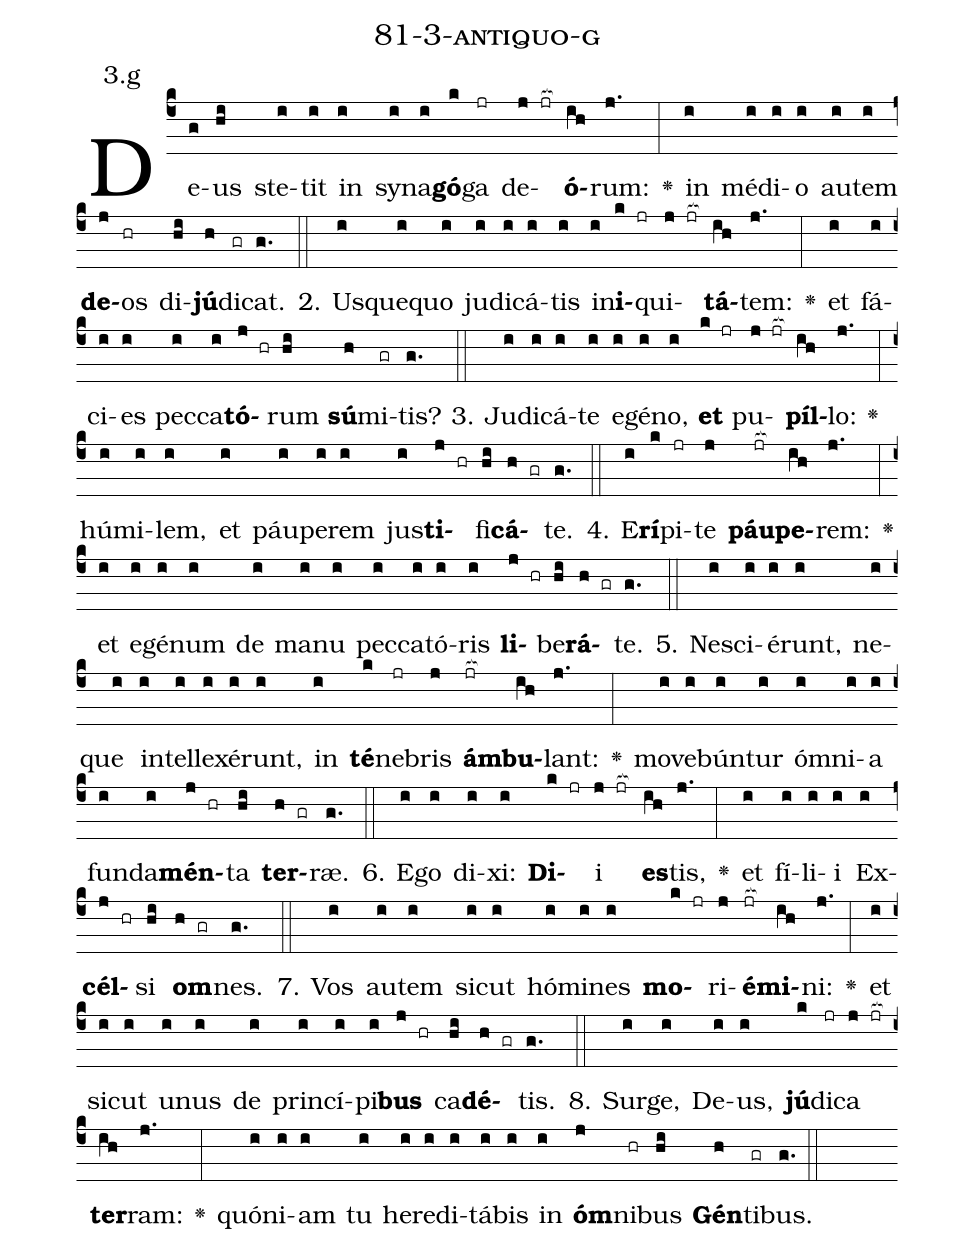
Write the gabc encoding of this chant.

name: 81-3-antiquo-g;
annotation: 3.g;
%%
(c4)De(g)us(hi) ste(i)tit(i) in(i) sy(i)na(i)<b>gó</b>(k)ga(jr) de(j jr[ocb:1{])<b>ó</b>(ih[ocb:0}])rum:(j.) <v>\greheightstar</v>(:) in(i) mé(i)di(i)o(i) au(i)tem(i) <b>de</b>(j)os(hr) di(hi)<b>jú</b>(h)di(gr)cat.(g.) (::)
2. Us(i)que(i)quo(i) ju(i)di(i)cá(i)tis(i) in(i)<b>i</b>(k jr)qui(j jr[ocb:1{])<b>tá</b>(ih[ocb:0}])tem:(j.) <v>\greheightstar</v>(:) et(i) fá(i)ci(i)es(i) pec(i)ca(i)<b>tó</b>(j hr)rum(hi) <b>sú</b>(h)mi(gr)tis?(g.) (::)
3. Ju(i)di(i)cá(i)te(i) e(i)gé(i)no,(i) <b>et</b>(k jr) pu(j jr[ocb:1{])<b>píl</b>(ih[ocb:0}])lo:(j.) <v>\greheightstar</v>(:) hú(i)mi(i)lem,(i) et(i) páu(i)pe(i)rem(i) jus(i)<b>ti</b>(j hr)fi(hi)<b>cá</b>(h gr)te.(g.) (::)
4. E(i)<b>rí</b>(k)pi(jr)te(j) <b>páu</b>(jr[ocb:1{])<b>pe</b>(ih[ocb:0}])rem:(j.) <v>\greheightstar</v>(:) et(i) e(i)gé(i)num(i) de(i) ma(i)nu(i) pec(i)ca(i)tó(i)ris(i) <b>li</b>(j hr)be(hi)<b>rá</b>(h gr)te.(g.) (::)
5. Ne(i)sci(i)é(i)runt,(i) ne(i)que(i) in(i)tel(i)le(i)xé(i)runt,(i) in(i) <b>té</b>(k)ne(jr)bris(j) <b>ám</b>(jr[ocb:1{])<b>bu</b>(ih[ocb:0}])lant:(j.) <v>\greheightstar</v>(:) mo(i)ve(i)bún(i)tur(i) óm(i)ni(i)a(i) fun(i)da(i)<b>mén</b>(j hr)ta(hi) <b>ter</b>(h gr)ræ.(g.) (::)
6. E(i)go(i) di(i)xi:(i) <b>Di</b>(k jr)i(j jr[ocb:1{]) <b>es</b>(ih[ocb:0}])tis,(j.) <v>\greheightstar</v>(:) et(i) fí(i)li(i)i(i) Ex(i)<b>cél</b>(j hr)si(hi) <b>om</b>(h gr)nes.(g.) (::)
7. Vos(i) au(i)tem(i) sic(i)ut(i) hó(i)mi(i)nes(i) <b>mo</b>(k jr)ri(j)<b>é</b>(jr[ocb:1{])<b>mi</b>(ih[ocb:0}])ni:(j.) <v>\greheightstar</v>(:) et(i) sic(i)ut(i) u(i)nus(i) de(i) prin(i)cí(i)pi(i)<b>bus</b>(j hr) ca(hi)<b>dé</b>(h gr)tis.(g.) (::)
8. Sur(i)ge,(i) De(i)us,(i) <b>jú</b>(k)di(jr)ca(j jr[ocb:1{]) <b>ter</b>(ih[ocb:0}])ram:(j.) <v>\greheightstar</v>(:) quón(i)i(i)am(i) tu(i) he(i)re(i)di(i)tá(i)bis(i) in(i) <b>óm</b>(j)ni(hr)bus(hi) <b>Gén</b>(h)ti(gr)bus.(g.) (::)
